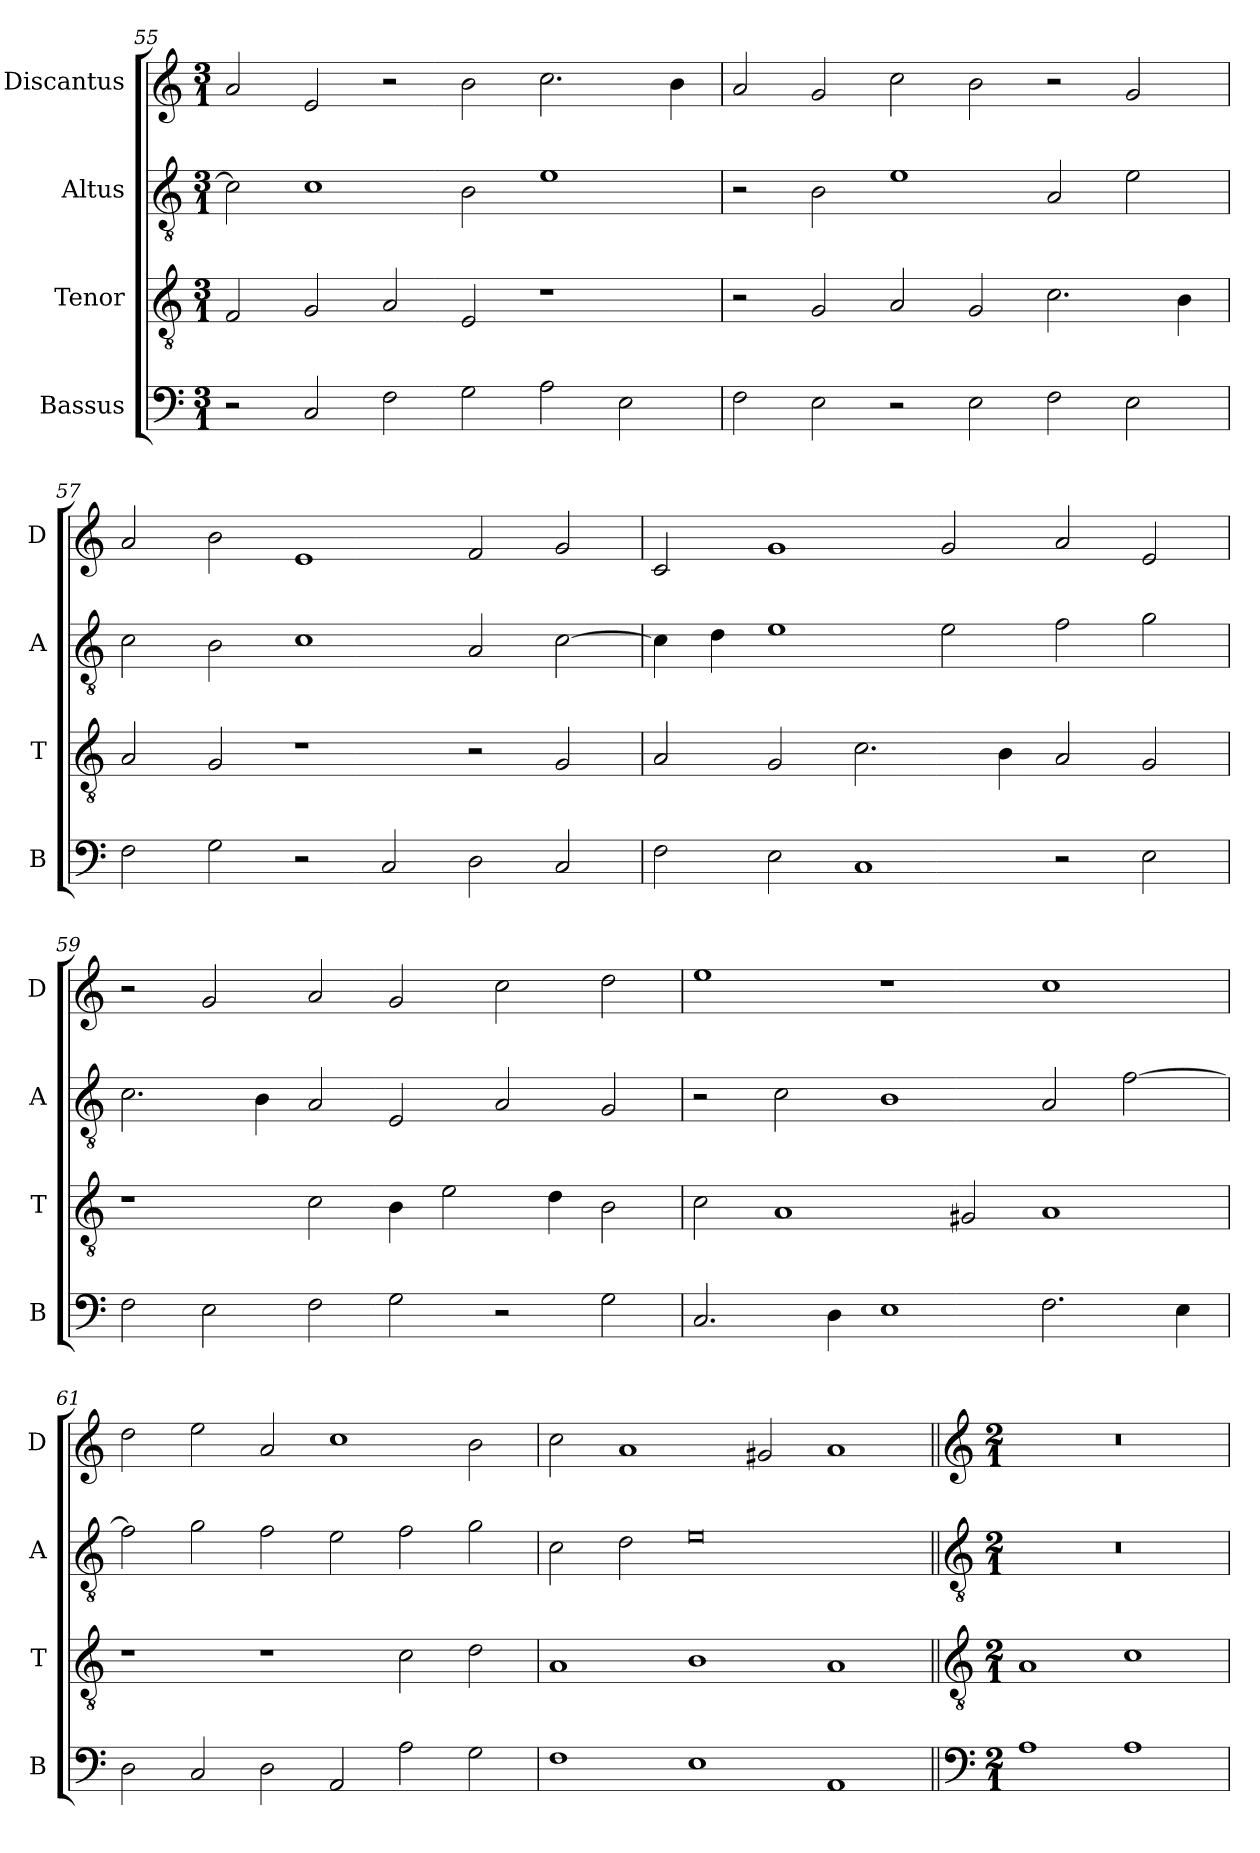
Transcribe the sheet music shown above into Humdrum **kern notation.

**kern	**kern	**kern	**kern
*part4	*part3	*part2	*part1
*staff4	*staff3	*staff2	*staff1
*I"Bassus	*I"Tenor	*I"Altus	*I"Discantus
*I'B	*I'T	*I'A	*I'D
*clefF4	*clefGv2	*clefGv2	*clefG2
*k[]	*k[]	*k[]	*k[]
*M3/1	*M3/1	*M3/1	*M3/1
=55	=55	=55	=55
2r	2F/	2c\]	2a/
2C/	2G/	1c	2e/
2F\	2A/	.	2r
2G\	2E/	2B\	2b\
2A\	1r	1e	2.cc\
2E\	.	.	.
.	.	.	4b\
=56	=56	=56	=56
2F\	2r	2r	2a/
2E\	2G/	2B\	2g/
2r	2A/	1e	2cc\
2E\	2G/	.	2b\
2F\	2.c\	2A/	2r
2E\	.	2e\	2g/
.	4B\	.	.
=57	=57	=57	=57
2F\	2A/	2c\	2a/
2G\	2G/	2B\	2b\
2r	1r	1c	1e
2C/	.	.	.
2D\	2r	2A/	2f/
2C/	2G/	[2c\	2g/
=58	=58	=58	=58
2F\	2A/	4c\]	2c/
.	.	4d\	.
2E\	2G/	1e	1g
1C	2.c\	.	.
.	.	2e\	2g/
.	4B\	.	.
2r	2A/	2f\	2a/
2E\	2G/	2g\	2e/
=59	=59	=59	=59
2F\	1r	2.c\	2r
2E\	.	.	2g/
.	.	4B\	.
2F\	2c\	2A/	2a/
2G\	4B\	2E/	2g/
.	2e\	.	.
2r	.	2A/	2cc\
.	4d\	.	.
2G\	2B\	2G/	2dd\
=60	=60	=60	=60
2.C/	2c\	2r	1ee
.	1A	2c\	.
4D\	.	.	.
1E	.	1B	1r
.	2G#X/	.	.
2.F\	1A	2A/	1cc
.	.	[2f\	.
4E\	.	.	.
=61	=61	=61	=61
2D\	1r	2f\]	2dd\
2C/	.	2g\	2ee\
2D\	1r	2f\	2a/
2AA/	.	2e\	1cc
2A\	2c\	2f\	.
2G\	2d\	2g\	2b\
=62	=62	=62	=62
1F	1A	2c\	2cc\
.	.	2d\	1a
1E	1B	0e	.
.	.	.	2g#X/
1AA	1A	.	1a
!!LO:LB:g=z
=63||	=63||	=63||	=63||
*clefF4	*clefGv2	*clefGv2	*clefG2
*k[]	*k[]	*k[]	*k[]
*M2/1	*M2/1	*M2/1	*M2/1
1A	1A	0r	0r
1A	1c	.	.
=	=	=	=
*-	*-	*-	*-
